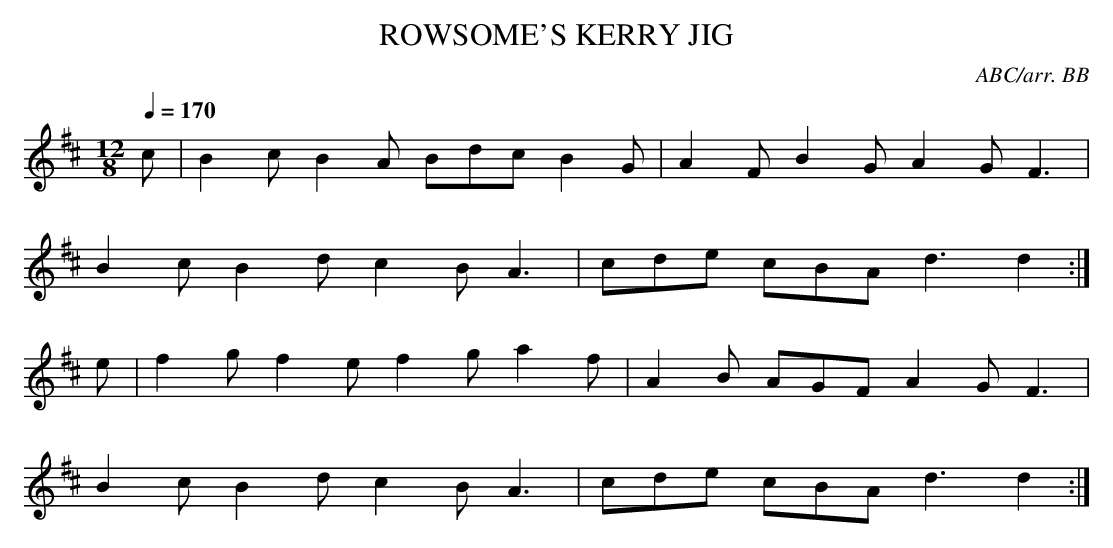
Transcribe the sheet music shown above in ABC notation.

X:1
T:ROWSOME'S KERRY JIG
C:ABC/arr. BB
from the ~237 other tunes of that title!
L:1/8
M:12/8
Q:1/4=170
K:D % source key = C
c|B2c B2A Bdc B2G|A2F B2G A2G F3|
B2c B2d c2B A3|cde cBA d3 d2:|
e|f2g f2e f2g a2f|A2B AGF A2G F3|
B2c B2d c2B A3|cde cBA d3 d2:|
